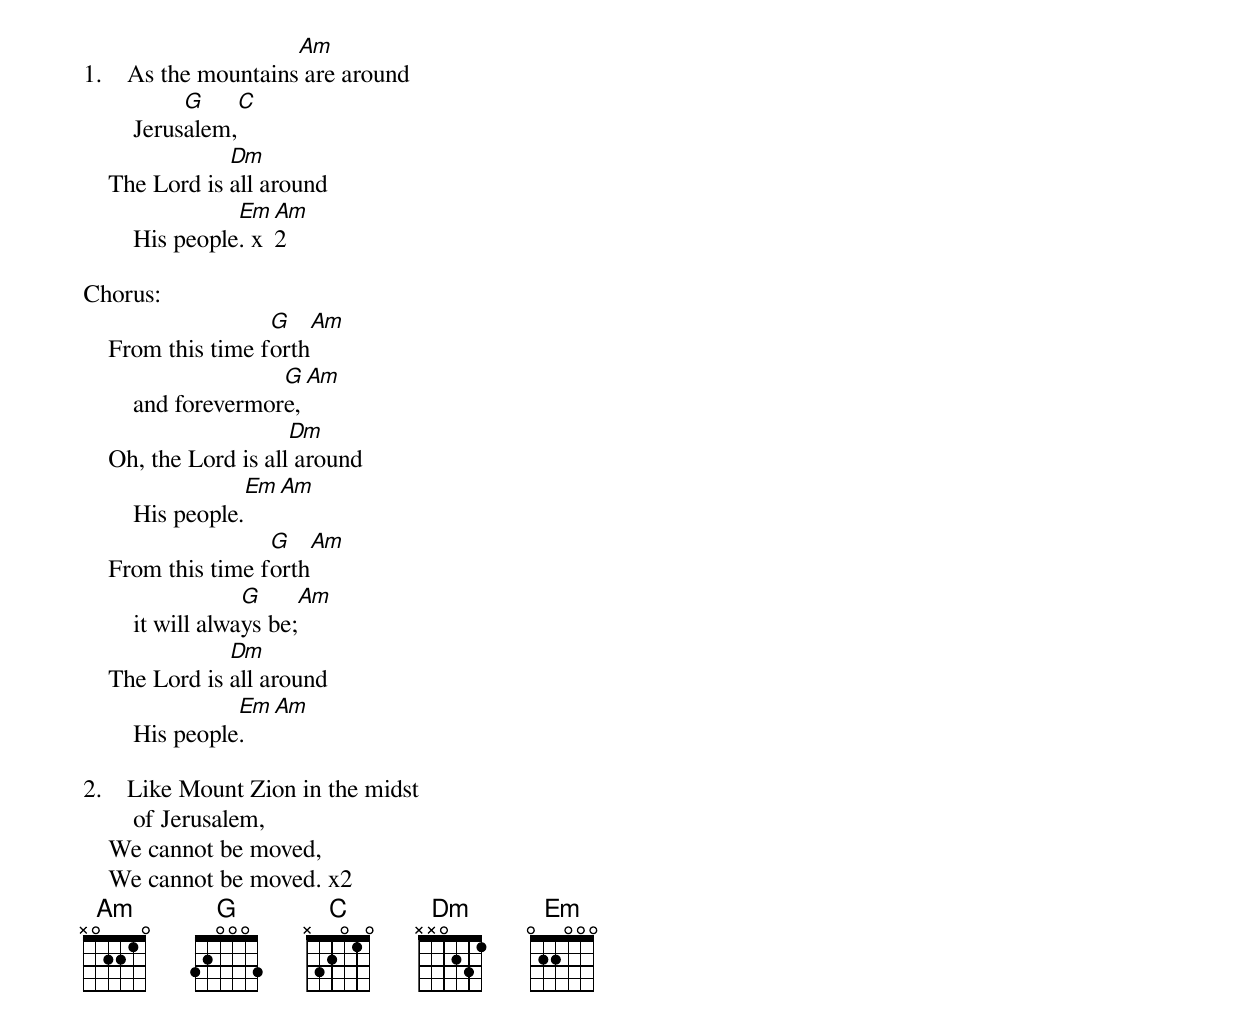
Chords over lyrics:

                      Am
1.    As the mountains are around
             G     C
        Jerusalem,
                Dm
    The Lord is all around
                  Em Am
        His people. x2

Chorus:
                    G              Am
    From this time forth
                      G        Am
        and forevermore,
                       Dm
    Oh, the Lord is all around
                   Em Am
        His people.
                    G              Am
    From this time forth
                    G             Am
        it will always be;
                Dm
    The Lord is all around
                  Em Am
        His people.

2.    Like Mount Zion in the midst
        of Jerusalem,
    We cannot be moved,
    We cannot be moved. x2
